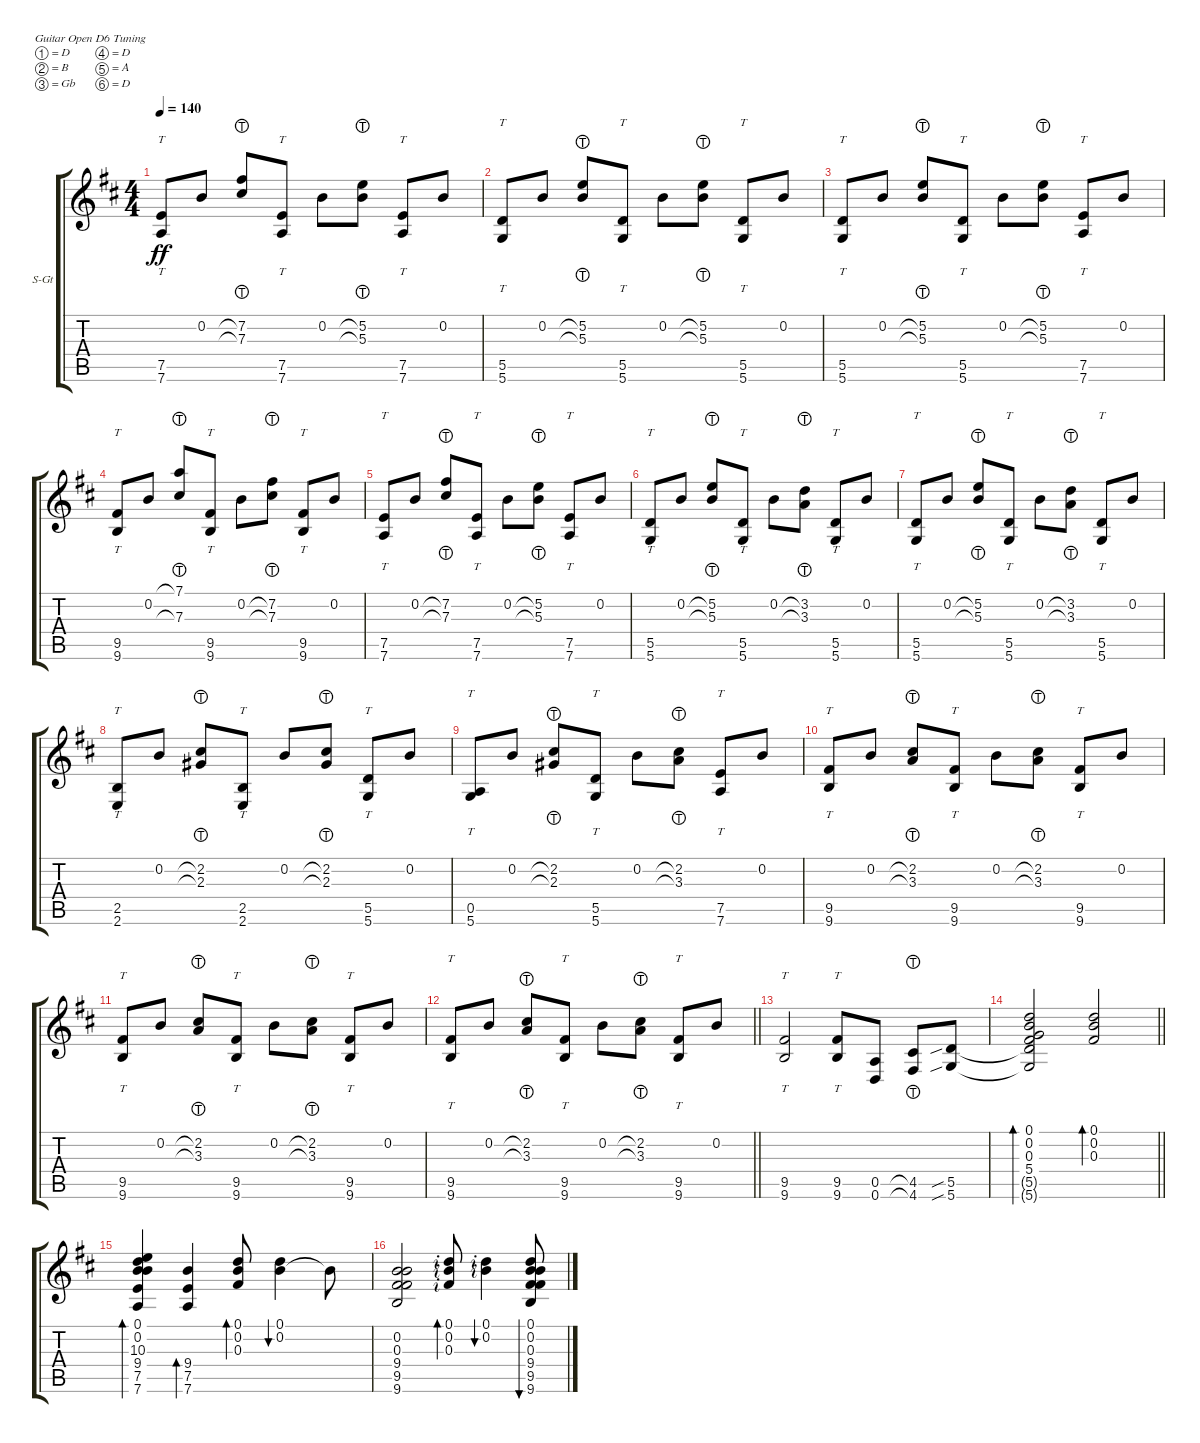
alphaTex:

\bracketExtendMode groupsimilarinstruments
\firstSystemTrackNameOrientation horizontal
\otherSystemsTrackNameOrientation horizontal
\track ("Òô¹ì 1" "S-Gt") {instrument acousticguitarsteel}
\staff {score tabs}
\tuning (D4 B3 Gb3 D3 A2 D2)
\ts (4 4)
\tempo 140
\clef g2
\ks d
(7.5 7.6).8{tt dy ff} 0.2.8 (7.2{lht} 7.3{lht}).8 (7.5 7.6).8{tt} 0.2.8 (5.2{lht} 5.3{lht}).8 (7.5 7.6).8{tt} 0.2.8 |
(5.5 5.6).8{tt} 0.2.8 (5.2{lht} 5.3{lht}).8 (5.5 5.6).8{tt} 0.2.8 (5.2{lht} 5.3{lht}).8 (5.5 5.6).8{tt} 0.2.8 |
(5.5 5.6).8{tt} 0.2.8 (5.2{lht} 5.3{lht}).8 (5.5 5.6).8{tt} 0.2.8 (5.2{lht} 5.3{lht}).8 (7.5 7.6).8{tt} 0.2.8 |
(9.5 9.6).8{tt} 0.2.8 (7.1{lht} 7.3{lht}).8 (9.5 9.6).8{tt} 0.2.8 (7.2{lht} 7.3{lht}).8 (9.5 9.6).8{tt} 0.2.8 |
(7.5 7.6).8{tt} 0.2.8 (7.2{lht} 7.3{lht}).8 (7.5 7.6).8{tt} 0.2.8 (5.2{lht} 5.3{lht}).8 (7.5 7.6).8{tt} 0.2.8 |
(5.5 5.6).8{tt} 0.2.8 (5.2{lht} 5.3{lht}).8 (5.5 5.6).8{tt} 0.2.8 (3.2{lht} 3.3{lht}).8 (5.5 5.6).8{tt} 0.2.8 |
(5.5 5.6).8{tt} 0.2.8 (5.2{lht} 5.3{lht}).8 (5.5 5.6).8{tt} 0.2.8 (3.2{lht} 3.3{lht}).8 (5.5 5.6).8{tt} 0.2.8 |
(2.5 2.6).8{tt} 0.2.8 (2.2{lht} 2.3{lht}).8 (2.5 2.6).8{tt} 0.2.8 (2.2{lht} 2.3{lht}).8 (5.5 5.6).8{tt} 0.2.8 |
(0.5 5.6).8{tt} 0.2.8 (2.2{lht} 2.3{lht}).8 (5.5 5.6).8{tt} 0.2.8 (2.2{lht} 3.3{lht}).8 (7.5 7.6).8{tt} 0.2.8 |
(9.5 9.6).8{tt} 0.2.8 (2.2{lht} 3.3{lht}).8 (9.5 9.6).8{tt} 0.2.8 (2.2{lht} 3.3{lht}).8 (9.5 9.6).8{tt} 0.2.8 |
(9.5 9.6).8{tt} 0.2.8 (2.2{lht} 3.3{lht}).8 (9.5 9.6).8{tt} 0.2.8 (2.2{lht} 3.3{lht}).8 (9.5 9.6).8{tt} 0.2.8 |
\barLineRight lightlight
(9.5 9.6).8{tt} 0.2.8 (2.2{lht} 3.3{lht}).8 (9.5 9.6).8{tt} 0.2.8 (2.2{lht} 3.3{lht}).8 (9.5 9.6).8{tt} 0.2.8 |
(9.5 9.6).2{tt} (9.5 9.6).8{tt} (0.5 0.6).8 (4.5{lht} 4.6{lht}).8 (5.5{sib} 5.6{sib}).8 |
\barLineRight lightlight
(0.1 0.2 0.3 5.4 5.5{t} 5.6{t}).2{bd 247} (0.1 0.2 0.3).2{bd 70} |
(0.1 0.2 10.3 9.4 7.5 7.6).4{bd 121} (9.4 7.5 7.6).4{bd 67} (0.1 0.2 0.3).8{bd 70} (0.1 0.2).4{bu 133} 0.2{t}.8 |
(0.2 0.3 9.4 9.5 9.6).2 (0.1{rf 2} 0.2{rf 2} 0.3{rf 2}).8{bd 70} (0.1{rf 2} 0.2{rf 2}).4{bu 133} (0.1 0.2 0.3 9.4 9.5 9.6).8{bu 240}
